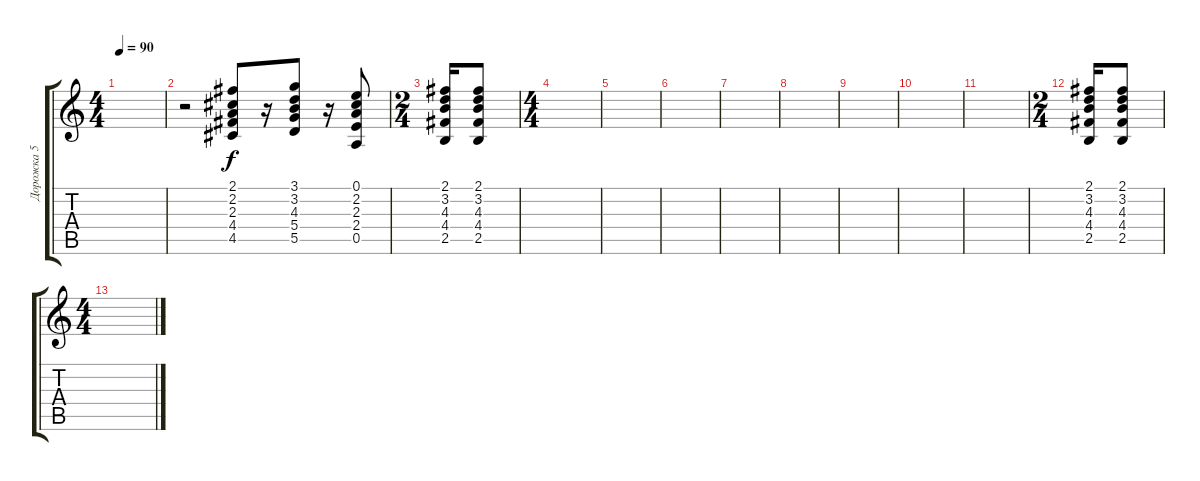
\track ("Дорожка 5" "Дорожка 5") {instrument acousticguitarsteel}
\staff {score tabs}
\tuning (E4 B3 G3 D3 A2 E2) {hide}
\ts (4 4)
\tempo 90
\clef g2
\ks c
|
r.2 (2.1 2.2 2.3 4.4 4.5).8 r.16 (3.1 3.2 4.3 5.4 5.5).8 r.16 (0.1 2.2 2.3 2.4 0.5).8 |
\ts (2 4)
(2.1 3.2 4.3 4.4 2.5).16 (2.1 3.2 4.3 4.4 2.5).8 |
\ts (4 4)
|
|
|
|
|
|
|
|
\ts (2 4)
(2.1 3.2 4.3 4.4 2.5).16 (2.1 3.2 4.3 4.4 2.5).8 |
\ts (4 4)
